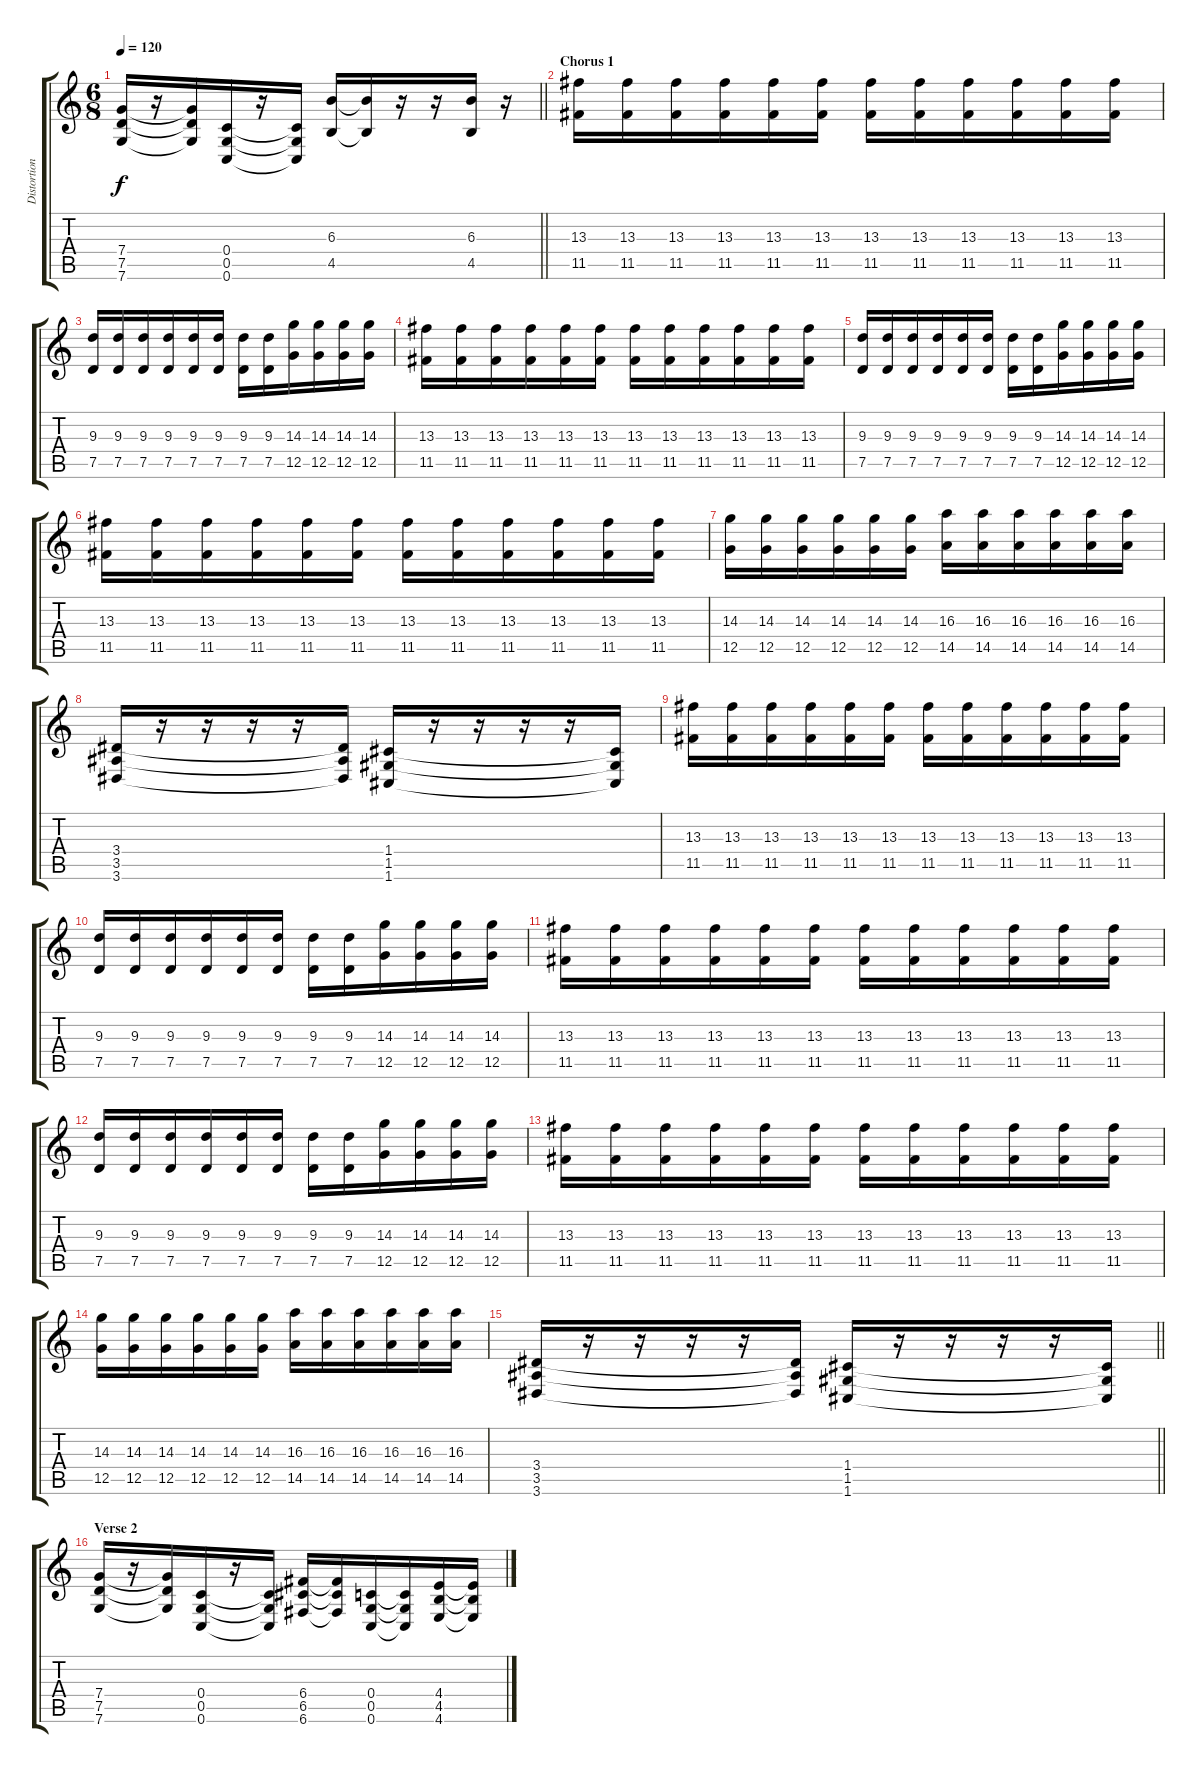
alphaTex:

\track ("Distortion 1" "Distortion") {instrument distortionguitar}
\staff {score tabs}
\tuning (D4 A3 F3 C3 G2 C2) {hide}
\ts (6 8)
\tempo 120
\clef g2
\barLineRight lightlight
\ks c
(7.4 7.5 7.6).16{dy f} r.16 (7.4{t} 7.5{t} 7.6{t}).16 (0.4 0.5 0.6).16 r.16 (0.4{t} 0.5{t} 0.6{t}).16 (6.3 4.5).16 (6.3{t} 4.5{t}).16 r.16 r.16 (6.3 4.5).16 r.16 |
\section ("" "Chorus 1")
(13.3 11.5).16 (13.3 11.5).16 (13.3 11.5).16 (13.3 11.5).16 (13.3 11.5).16 (13.3 11.5).16 (13.3 11.5).16 (13.3 11.5).16 (13.3 11.5).16 (13.3 11.5).16 (13.3 11.5).16 (13.3 11.5).16 |
(9.3 7.5).16 (9.3 7.5).16 (9.3 7.5).16 (9.3 7.5).16 (9.3 7.5).16 (9.3 7.5).16 (9.3 7.5).16 (9.3 7.5).16 (14.3 12.5).16 (14.3 12.5).16 (14.3 12.5).16 (14.3 12.5).16 |
(13.3 11.5).16 (13.3 11.5).16 (13.3 11.5).16 (13.3 11.5).16 (13.3 11.5).16 (13.3 11.5).16 (13.3 11.5).16 (13.3 11.5).16 (13.3 11.5).16 (13.3 11.5).16 (13.3 11.5).16 (13.3 11.5).16 |
(9.3 7.5).16 (9.3 7.5).16 (9.3 7.5).16 (9.3 7.5).16 (9.3 7.5).16 (9.3 7.5).16 (9.3 7.5).16 (9.3 7.5).16 (14.3 12.5).16 (14.3 12.5).16 (14.3 12.5).16 (14.3 12.5).16 |
(13.3 11.5).16 (13.3 11.5).16 (13.3 11.5).16 (13.3 11.5).16 (13.3 11.5).16 (13.3 11.5).16 (13.3 11.5).16 (13.3 11.5).16 (13.3 11.5).16 (13.3 11.5).16 (13.3 11.5).16 (13.3 11.5).16 |
(14.3 12.5).16 (14.3 12.5).16 (14.3 12.5).16 (14.3 12.5).16 (14.3 12.5).16 (14.3 12.5).16 (16.3 14.5).16 (16.3 14.5).16 (16.3 14.5).16 (16.3 14.5).16 (16.3 14.5).16 (16.3 14.5).16 |
(3.4 3.5 3.6).16 r.16 r.16 r.16 r.16 (3.4{t} 3.5{t} 3.6{t}).16 (1.4 1.5 1.6).16 r.16 r.16 r.16 r.16 (1.4{t} 1.5{t} 1.6{t}).16 |
(13.3 11.5).16 (13.3 11.5).16 (13.3 11.5).16 (13.3 11.5).16 (13.3 11.5).16 (13.3 11.5).16 (13.3 11.5).16 (13.3 11.5).16 (13.3 11.5).16 (13.3 11.5).16 (13.3 11.5).16 (13.3 11.5).16 |
(9.3 7.5).16 (9.3 7.5).16 (9.3 7.5).16 (9.3 7.5).16 (9.3 7.5).16 (9.3 7.5).16 (9.3 7.5).16 (9.3 7.5).16 (14.3 12.5).16 (14.3 12.5).16 (14.3 12.5).16 (14.3 12.5).16 |
(13.3 11.5).16 (13.3 11.5).16 (13.3 11.5).16 (13.3 11.5).16 (13.3 11.5).16 (13.3 11.5).16 (13.3 11.5).16 (13.3 11.5).16 (13.3 11.5).16 (13.3 11.5).16 (13.3 11.5).16 (13.3 11.5).16 |
(9.3 7.5).16 (9.3 7.5).16 (9.3 7.5).16 (9.3 7.5).16 (9.3 7.5).16 (9.3 7.5).16 (9.3 7.5).16 (9.3 7.5).16 (14.3 12.5).16 (14.3 12.5).16 (14.3 12.5).16 (14.3 12.5).16 |
(13.3 11.5).16 (13.3 11.5).16 (13.3 11.5).16 (13.3 11.5).16 (13.3 11.5).16 (13.3 11.5).16 (13.3 11.5).16 (13.3 11.5).16 (13.3 11.5).16 (13.3 11.5).16 (13.3 11.5).16 (13.3 11.5).16 |
(14.3 12.5).16 (14.3 12.5).16 (14.3 12.5).16 (14.3 12.5).16 (14.3 12.5).16 (14.3 12.5).16 (16.3 14.5).16 (16.3 14.5).16 (16.3 14.5).16 (16.3 14.5).16 (16.3 14.5).16 (16.3 14.5).16 |
\barLineRight lightlight
(3.4 3.5 3.6).16 r.16 r.16 r.16 r.16 (3.4{t} 3.5{t} 3.6{t}).16 (1.4 1.5 1.6).16 r.16 r.16 r.16 r.16 (1.4{t} 1.5{t} 1.6{t}).16 |
\section ("" "Verse 2")
(7.4 7.5 7.6).16 r.16 (7.4{t} 7.5{t} 7.6{t}).16 (0.4 0.5 0.6).16 r.16 (0.4{t} 0.5{t} 0.6{t}).16 (6.4 6.5 6.6).16 (6.4{t} 6.5{t} 6.6{t}).16 (0.4 0.5 0.6).16 (0.4{t} 0.5{t} 0.6{t}).16 (4.4 4.5 4.6).16 (4.4{t} 4.5{t} 4.6{t}).16
